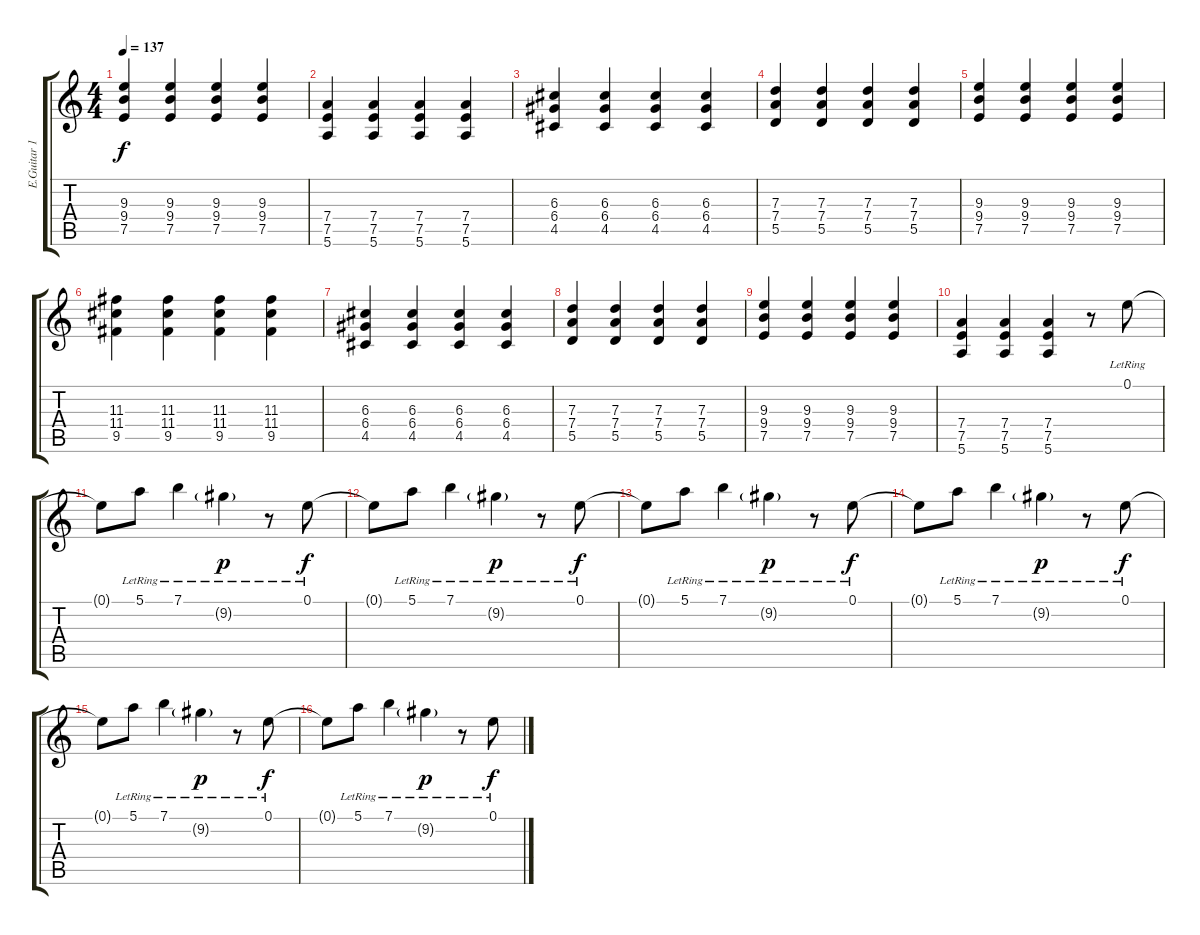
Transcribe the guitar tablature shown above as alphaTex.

\track ("E.Guitar 1 (Gotou)" "E.Guitar 1") {instrument distortionguitar}
\staff {score tabs}
\tuning (E4 B3 G3 D3 A2 E2) {hide}
\ts (4 4)
\tempo 137
\clef g2
\ks c
(9.3 9.4 7.5).4{dy f} (9.3 9.4 7.5).4 (9.3 9.4 7.5).4 (9.3 9.4 7.5).4 |
(7.4 7.5 5.6).4 (7.4 7.5 5.6).4 (7.4 7.5 5.6).4 (7.4 7.5 5.6).4 |
(6.3 6.4 4.5).4 (6.3 6.4 4.5).4 (6.3 6.4 4.5).4 (6.3 6.4 4.5).4 |
(7.3 7.4 5.5).4 (7.3 7.4 5.5).4 (7.3 7.4 5.5).4 (7.3 7.4 5.5).4 |
(9.3 9.4 7.5).4 (9.3 9.4 7.5).4 (9.3 9.4 7.5).4 (9.3 9.4 7.5).4 |
(11.3 11.4 9.5).4 (11.3 11.4 9.5).4 (11.3 11.4 9.5).4 (11.3 11.4 9.5).4 |
(6.3 6.4 4.5).4 (6.3 6.4 4.5).4 (6.3 6.4 4.5).4 (6.3 6.4 4.5).4 |
(7.3 7.4 5.5).4 (7.3 7.4 5.5).4 (7.3 7.4 5.5).4 (7.3 7.4 5.5).4 |
(9.3 9.4 7.5).4 (9.3 9.4 7.5).4 (9.3 9.4 7.5).4 (9.3 9.4 7.5).4 |
(7.4 7.5 5.6).4 (7.4 7.5 5.6).4 (7.4 7.5 5.6).4 r.8 0.1{lr}.8{volume 13} |
0.1{t}.8 5.1{lr}.8 7.1{lr}.4 9.2{g lr}.4{dy p} r.8 0.1{lr}.8{dy f} |
0.1{t}.8 5.1{lr}.8 7.1{lr}.4 9.2{g lr}.4{dy p} r.8 0.1{lr}.8{dy f} |
0.1{t}.8 5.1{lr}.8 7.1{lr}.4 9.2{g lr}.4{dy p} r.8 0.1{lr}.8{dy f} |
0.1{t}.8 5.1{lr}.8 7.1{lr}.4 9.2{g lr}.4{dy p} r.8 0.1{lr}.8{dy f} |
0.1{t}.8 5.1{lr}.8 7.1{lr}.4 9.2{g lr}.4{dy p} r.8 0.1{lr}.8{dy f} |
0.1{t}.8 5.1{lr}.8 7.1{lr}.4 9.2{g lr}.4{dy p} r.8 0.1{lr}.8{dy f}
